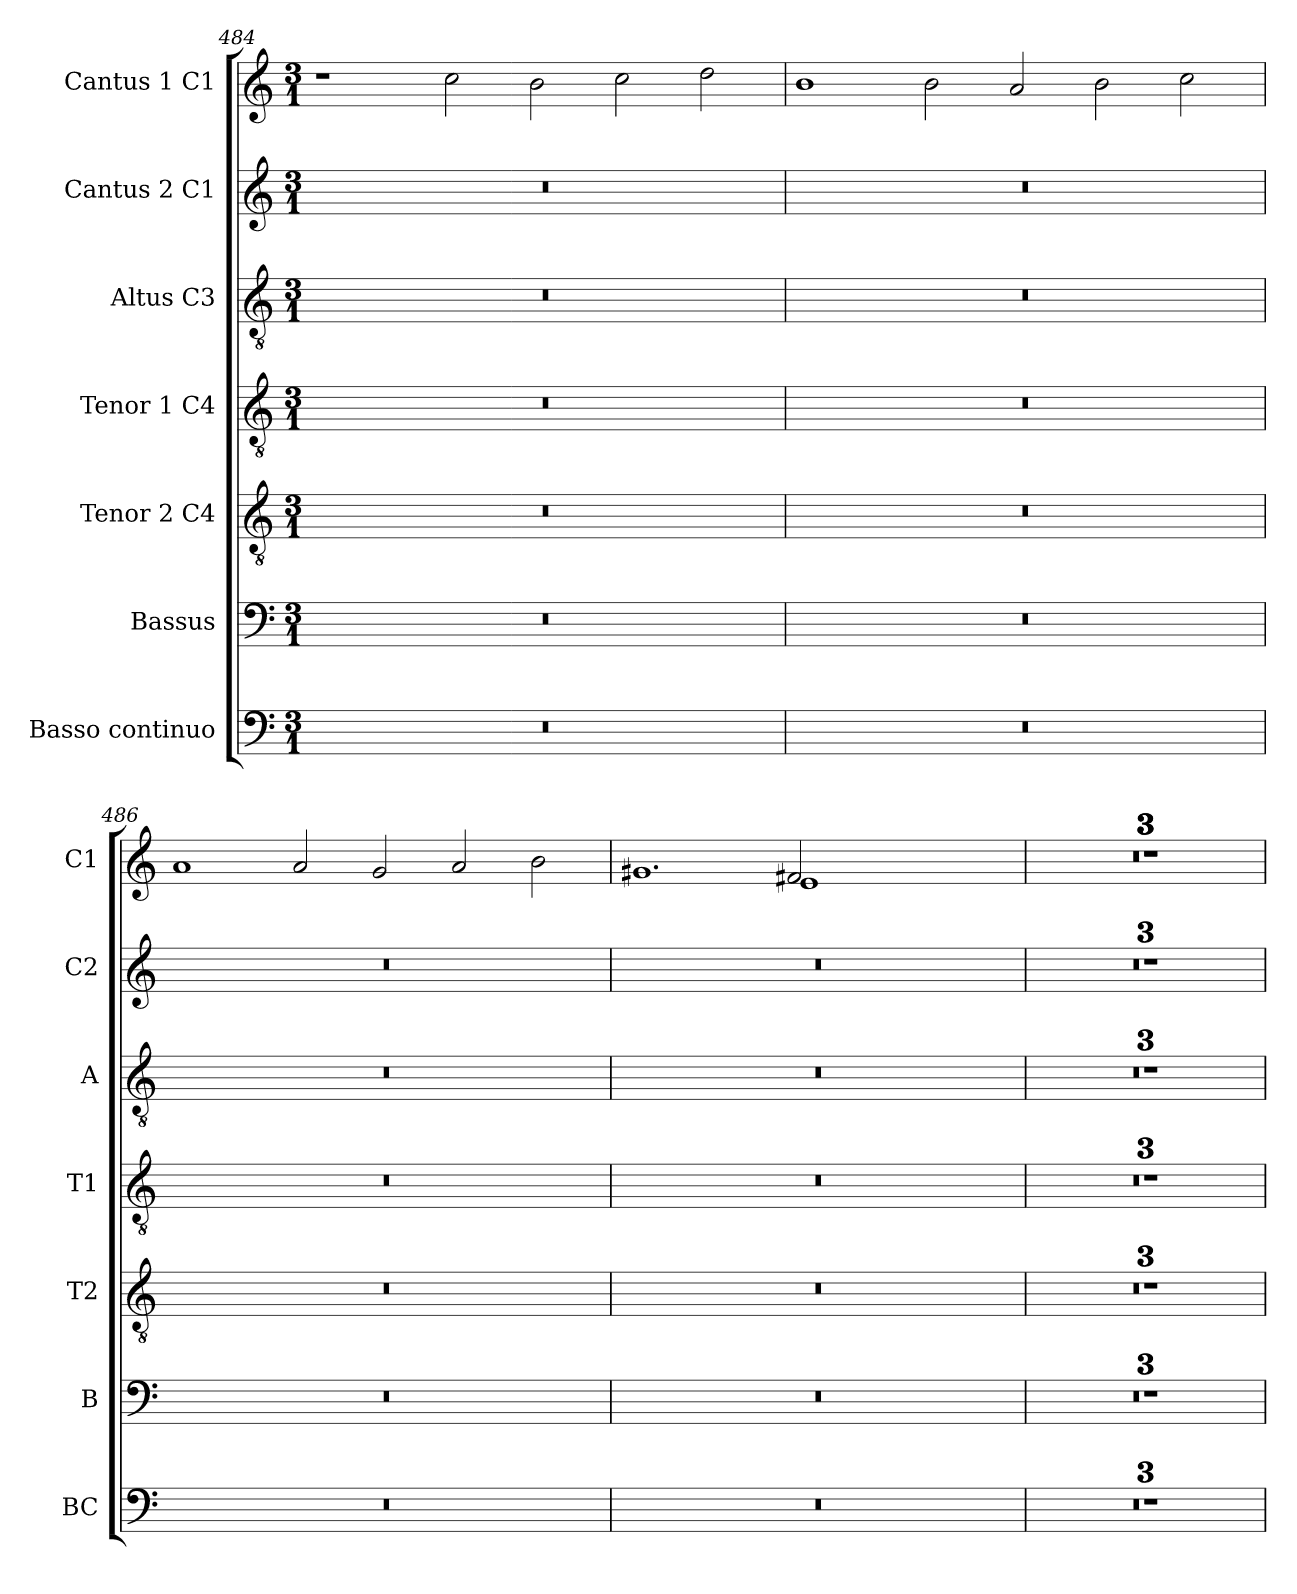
**kern	**kern	**kern	**kern	**kern	**kern	**kern
*part7	*part6	*part5	*part4	*part3	*part2	*part1
*staff7	*staff6	*staff5	*staff4	*staff3	*staff2	*staff1
*I"Basso continuo	*I"Bassus	*I"Tenor 2 C4	*I"Tenor 1 C4	*I"Altus C3	*I"Cantus 2 C1	*I"Cantus 1 C1
*I'BC	*I'B	*I'T2	*I'T1	*I'A	*I'C2	*I'C1
*clefF4	*clefF4	*clefGv2	*clefGv2	*clefGv2	*clefG2	*clefG2
*ITrd7c12	*	*	*	*	*	*
*k[]	*k[]	*k[]	*k[]	*k[]	*k[]	*k[]
*C:	*C:	*C:	*C:	*C:	*C:	*C:
*M3/1	*M3/1	*M3/1	*M3/1	*M3/1	*M3/1	*M3/1
=484	=484	=484	=484	=484	=484	=484
0.r	0.r	0.r	0.r	0.r	0.r	1r
.	.	.	.	.	.	2cc\
.	.	.	.	.	.	2b\
.	.	.	.	.	.	2cc\
.	.	.	.	.	.	2dd\
=485	=485	=485	=485	=485	=485	=485
0.r	0.r	0.r	0.r	0.r	0.r	1b
.	.	.	.	.	.	2b\
.	.	.	.	.	.	2a/
.	.	.	.	.	.	2b\
.	.	.	.	.	.	2cc\
=486	=486	=486	=486	=486	=486	=486
0.r	0.r	0.r	0.r	0.r	0.r	1a
.	.	.	.	.	.	2a/
.	.	.	.	.	.	2g/
.	.	.	.	.	.	2a/
.	.	.	.	.	.	2b\
=487	=487	=487	=487	=487	=487	=487
*	*	*	*	*	*	*^
0.r	0.r	0.r	0.r	0.r	0.r	1.g#X	1.ryy
.	.	.	.	.	.	2f#X/	1e
.	.	.	.	.	.	2ryy	.
.	.	.	.	.	.	2ryy	2ryy
!!LO:LB:g=z
=488	=488	=488	=488	=488	=488	=488	=488
!	!	!	!	!	!	!LO:TX:a:t=1 42	!
*	*	*	*	*	*	*v	*v
0.r	0.r	0.r	0.r	0.r	0.r	0.r
=489	=489	=489	=489	=489	=489	=489
0.r	0.r	0.r	0.r	0.r	0.r	0.r
=490	=490	=490	=490	=490	=490	=490
0.r	0.r	0.r	0.r	0.r	0.r	0.r
=	=	=	=	=	=	=
*-	*-	*-	*-	*-	*-	*-
